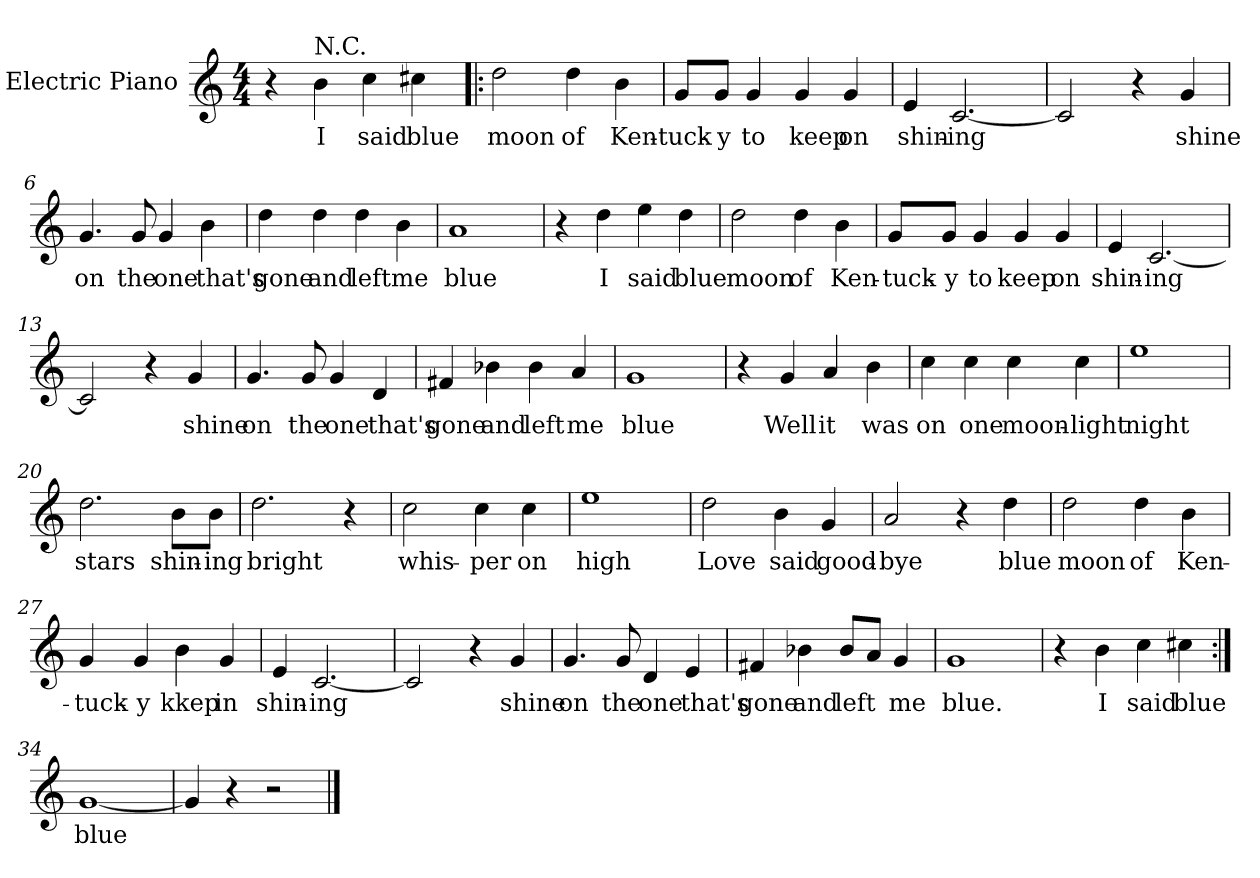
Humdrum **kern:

**kern	**text
*part1	*part1
*staff1	*staff1
*I"Electric Piano	*
*I'E.Pno	*
*clefG2	*
*k[]	*
*C:	*
*M4/4	*
=1	=1
4r	.
!LO:TX:a:t=N.C.	!
4b\	I
4cc\	said
4cc#X\	blue
=2!|:	=2!|:
2dd\	moon
4dd\	of
4b\	Ken-
=3	=3
8g/L	-tuck-
8g/J	-y
4g/	to
4g/	keep
4g/	on
=4	=4
4e/	shin-
[2.c/	-ing
=5	=5
2c/]	.
4r	.
4g/	shine
!!LO:LB:g=z
=6	=6
4.g/	on
8g/	the
4g/	one
4b\	that's
=7	=7
4dd\	gone
4dd\	and
4dd\	left
4b\	me
=8	=8
1a	blue
=9	=9
4r	.
4dd\	I
4ee\	said
4dd\	blue
=10	=10
2dd\	moon
4dd\	of
4b\	Ken-
!!LO:LB:g=z
=11	=11
8g/L	-tuck-
8g/J	-y
4g/	to
4g/	keep
4g/	on
=12	=12
4e/	shin-
[2.c/	-ing
=13	=13
2c/]	.
4r	.
4g/	shine
=14	=14
4.g/	on
8g/	the
4g/	one
4d/	that's
=15	=15
4f#X/	gone
4b-X\	and
4b-\	left
4a/	me
!!LO:LB:g=z
=16	=16
1g	blue
=17	=17
4r	.
4g/	Well
4a/	it
4b\	was
=18	=18
4cc\	on
4cc\	one
4cc\	moon-
4cc\	-light
=19	=19
1ee	night
=20	=20
2.dd\	stars
8b\L	shin-
8b\J	-ing
=21	=21
2.dd\	bright
4r	.
!!LO:LB:g=z
=22	=22
2cc\	whis-
4cc\	-per
4cc\	on
=23	=23
1ee	high
=24	=24
2dd\	Love
4b\	said
4g/	good-
=25	=25
2a/	-bye
4r	.
4dd\	blue
=26	=26
2dd\	moon
4dd\	of
4b\	Ken-
!!LO:LB:g=z
=27	=27
4g/	-tuck-
4g/	-y
4b\	kkep
4g/	in
=28	=28
4e/	shin-
[2.c/	-ing
=29	=29
2c/]	.
4r	.
4g/	shine
=30	=30
4.g/	on
8g/	the
4d/	one
4e/	that's
=31	=31
4f#X/	gone
4b-X\	and
8b-/L	left
8a/J	.
4g/	me
!!LO:LB:g=z
=32	=32
1g	blue.
=33	=33
4r	.
4b\	I
4cc\	said
4cc#X\	blue
=34:|!	=34:|!
[1g	blue
=35	=35
4g/]	.
4r	.
2r	.
==	==
*-	*-
